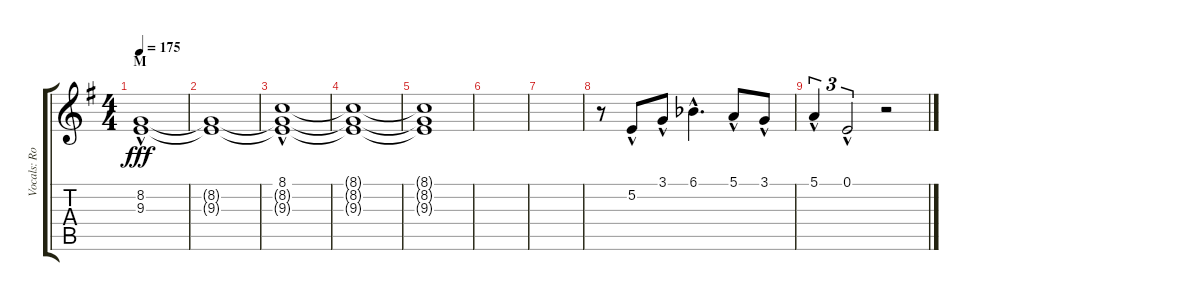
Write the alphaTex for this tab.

\track ("Vocals: Rob" "Vocals: Ro") {instrument lead2sawtooth}
\staff {score tabs}
\tuning (E4 B3 G3 D3 A2 E2) {hide}
\ts (4 4)
\section ("" "M")
\tempo 175
\clef g2
\ks g
(8.2{hac} 9.3{hac}).1{dy fff} |
(8.2{t} 9.3{t}).1 |
(8.1{hac} 8.2{t} 9.3{t}).1 |
(8.1{t} 8.2{t} 9.3{t}).1 |
(8.1{t} 8.2{t} 9.3{t}).1 |
|
|
r.8 5.2{hac}.8{beam merge} 3.1{hac}.8 6.1{hac acc b}.4{d} 5.1{hac}.8 3.1{hac}.8 |
5.1{hac}.4{tu (3 2)} 0.1{hac}.2{tu (3 2)} r.2
